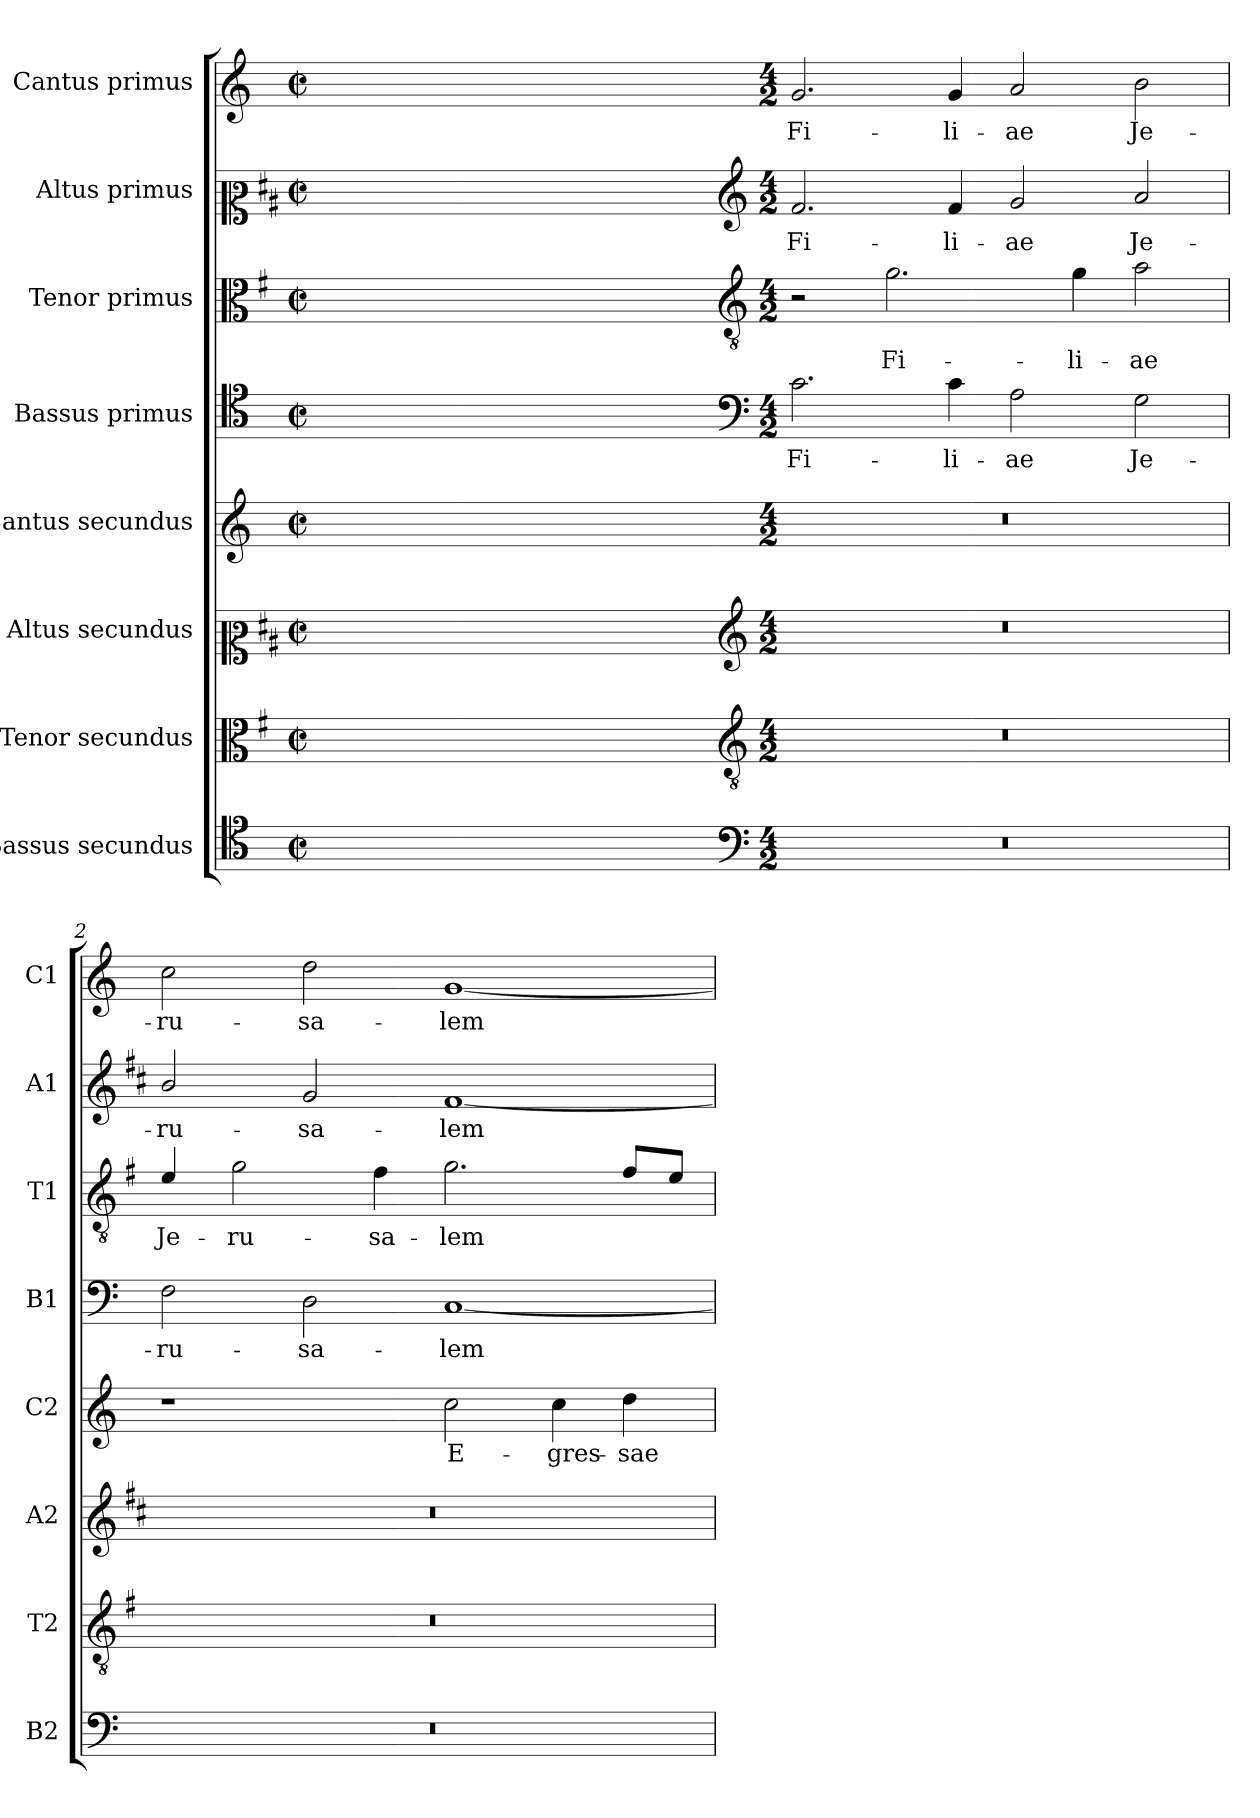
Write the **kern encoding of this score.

**kern	**kern	**kern	**kern	**text	**kern	**text	**kern	**text	**kern	**text	**kern	**text
*part8	*part7	*part6	*part5	*part5	*part4	*part4	*part3	*part3	*part2	*part2	*part1	*part1
*staff8	*staff7	*staff6	*staff5	*staff5	*staff4	*staff4	*staff3	*staff3	*staff2	*staff2	*staff1	*staff1
*I"Bassus secundus	*I"Tenor secundus	*I"Altus secundus	*I"Cantus secundus	*	*I"Bassus primus	*	*I"Tenor primus	*	*I"Altus primus	*	*I"Cantus primus	*
*I'B2	*I'T2	*I'A2	*I'C2	*	*I'B1	*	*I'T1	*	*I'A1	*	*I'C1	*
*clefC4	*clefC3	*clefC2	*clefG2	*	*clefC4	*	*clefC3	*	*clefC2	*	*clefG2	*
*	*ITrd4c7	*ITrd1c2	*	*	*	*	*ITrd4c7	*	*ITrd1c2	*	*	*
*k[]	*k[]	*k[]	*k[]	*	*k[]	*	*k[]	*	*k[]	*	*k[]	*
*C:	*C:	*C:	*C:	*	*C:	*	*C:	*	*C:	*	*C:	*
*M2/2	*M2/2	*M2/2	*M2/2	*	*M2/2	*	*M2/2	*	*M2/2	*	*M2/2	*
*met(c|)	*met(c|)	*met(c|)	*met(c|)	*	*met(c|)	*	*met(c|)	*	*met(c|)	*	*met(c|)	*
=	=	=	=	=	=	=	=	=	=	=	=	=
1ryy	1ryy	1ryy	1ryy	.	1ryy	.	1ryy	.	1ryy	.	1ryy	.
=1X-	=1X-	=1X-	=1X-	=1X-	=1X-	=1X-	=1X-	=1X-	=1X-	=1X-	=1X-	=1X-
4ryy	4ryy	4ryy	4ryy	.	4ryy	.	4ryy	.	4ryy	.	4ryy	.
4ryy	4ryy	4ryy	4ryy	.	4ryy	.	4ryy	.	4ryy	.	4ryy	.
4ryy	4ryy	4ryy	4ryy	.	4ryy	.	4ryy	.	4ryy	.	4ryy	.
4ryy	4ryy	4ryy	4ryy	.	4ryy	.	4ryy	.	4ryy	.	4ryy	.
=1-	=1-	=1-	=1-	=1-	=1-	=1-	=1-	=1-	=1-	=1-	=1-	=1-
*clefF4	*clefGv2	*clefG2	*	*	*clefF4	*	*clefGv2	*	*clefG2	*	*	*
*M4/2	*M4/2	*M4/2	*M4/2	*	*M4/2	*	*M4/2	*	*M4/2	*	*M4/2	*
!	!	!	!	!	!	!LO:LY:b	!	!	!	!LO:LY:b	!	!LO:LY:b
0r	0r	0r	0r	.	2.c\	Fi-	2r	.	2.e/	Fi-	2.g/	Fi-
!	!	!	!	!	!	!	!	!LO:LY:b	!	!	!	!
.	.	.	.	.	.	.	2.c\	Fi-	.	.	.	.
!	!	!	!	!	!	!LO:LY:b	!	!	!	!LO:LY:b	!	!LO:LY:b
.	.	.	.	.	4c\	-li-	.	.	4e/	-li-	4g/	-li-
!	!	!	!	!	!	!LO:LY:b	!	!	!	!LO:LY:b	!	!LO:LY:b
.	.	.	.	.	2A\	-ae	.	.	2f/	-ae	2a/	-ae
!	!	!	!	!	!	!	!	!LO:LY:b	!	!	!	!
.	.	.	.	.	.	.	4c\	-li-	.	.	.	.
!	!	!	!	!	!	!LO:LY:b	!	!LO:LY:b	!	!LO:LY:b	!	!LO:LY:b
.	.	.	.	.	2G\	Je-	2d\	-ae	2g/	Je-	2b\	Je-
=2	=2	=2	=2	=2	=2	=2	=2	=2	=2	=2	=2	=2
!	!	!	!	!	!	!LO:LY:b	!	!LO:LY:b	!	!LO:LY:b	!	!LO:LY:b
0r	0r	0r	1r	.	2F\	-ru-	4A/	Je-	2a/	-ru-	2cc\	-ru-
!	!	!	!	!	!	!	!	!LO:LY:b	!	!	!	!
.	.	.	.	.	.	.	2c\	-ru-	.	.	.	.
!	!	!	!	!	!	!LO:LY:b	!	!	!	!LO:LY:b	!	!LO:LY:b
.	.	.	.	.	2D\	-sa-	.	.	2f/	-sa-	2dd\	-sa-
!	!	!	!	!	!	!	!	!LO:LY:b	!	!	!	!
.	.	.	.	.	.	.	4B\	-sa-	.	.	.	.
!	!	!	!	!LO:LY:b	!	!LO:LY:b	!	!LO:LY:b	!	!LO:LY:b	!	!LO:LY:b
.	.	.	2cc\	E-	[1C	-lem	2.c\	-lem	[1e	-lem	[1g	-lem
!	!	!	!	!LO:LY:b	!	!	!	!	!	!	!	!
.	.	.	4cc\	-gres-	.	.	.	.	.	.	.	.
!	!	!	!	!LO:LY:b	!	!	!	!	!	!	!	!
.	.	.	4dd\	-sae	.	.	8B/L	.	.	.	.	.
.	.	.	.	.	.	.	8A/J	.	.	.	.	.
=	=	=	=	=	=	=	=	=	=	=	=	=
*-	*-	*-	*-	*-	*-	*-	*-	*-	*-	*-	*-	*-
